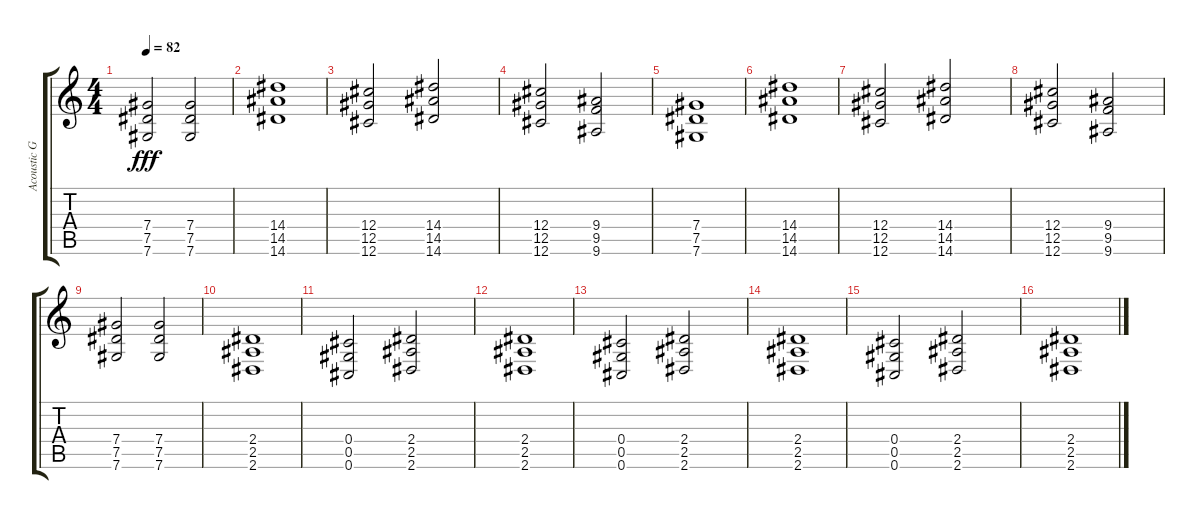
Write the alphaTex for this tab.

\track ("Acoustic Guitar 1" "Acoustic G") {instrument acousticguitarsteel}
\staff {score tabs}
\tuning (Eb4 Bb3 Gb3 Db3 Ab2 Db2) {hide}
\ts (4 4)
\tempo 82
\clef g2
\ks c
(7.4 7.5 7.6).2{dy fff} (7.4 7.5 7.6).2 |
(14.4 14.5 14.6).1 |
(12.4 12.5 12.6).2 (14.4 14.5 14.6).2 |
(12.4 12.5 12.6).2 (9.4 9.5 9.6).2 |
(7.4 7.5 7.6).1 |
(14.4 14.5 14.6).1 |
(12.4 12.5 12.6).2 (14.4 14.5 14.6).2 |
(12.4 12.5 12.6).2 (9.4 9.5 9.6).2 |
(7.4 7.5 7.6).2 (7.4 7.5 7.6).2 |
(2.4 2.5 2.6).1 |
(0.4 0.5 0.6).2 (2.4 2.5 2.6).2 |
(2.4 2.5 2.6).1 |
(0.4 0.5 0.6).2 (2.4 2.5 2.6).2 |
(2.4 2.5 2.6).1 |
(0.4 0.5 0.6).2 (2.4 2.5 2.6).2 |
(2.4 2.5 2.6).1
